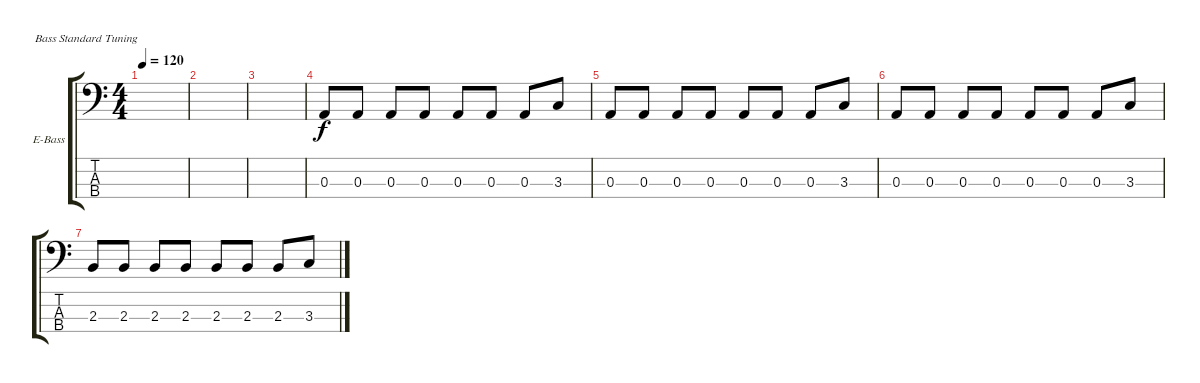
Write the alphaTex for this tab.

\defaultSystemsLayout 4
\bracketExtendMode groupsimilarinstruments
\firstSystemTrackNameOrientation horizontal
\otherSystemsTrackNameOrientation horizontal
\track ("Electric Bass" "E-Bass") {instrument electricbassfinger}
\staff {score tabs}
\tuning (G2 D2 A1 E1)
\ts (4 4)
\tempo 120
\clef f4
\ks c
|
|
|
0.3.8 0.3.8 0.3.8 0.3.8 0.3.8 0.3.8 0.3.8 3.3.8 |
0.3.8 0.3.8 0.3.8 0.3.8 0.3.8 0.3.8 0.3.8 3.3.8 |
0.3.8 0.3.8 0.3.8 0.3.8 0.3.8 0.3.8 0.3.8 3.3.8 |
2.3.8 2.3.8 2.3.8 2.3.8 2.3.8 2.3.8 2.3.8 3.3.8
